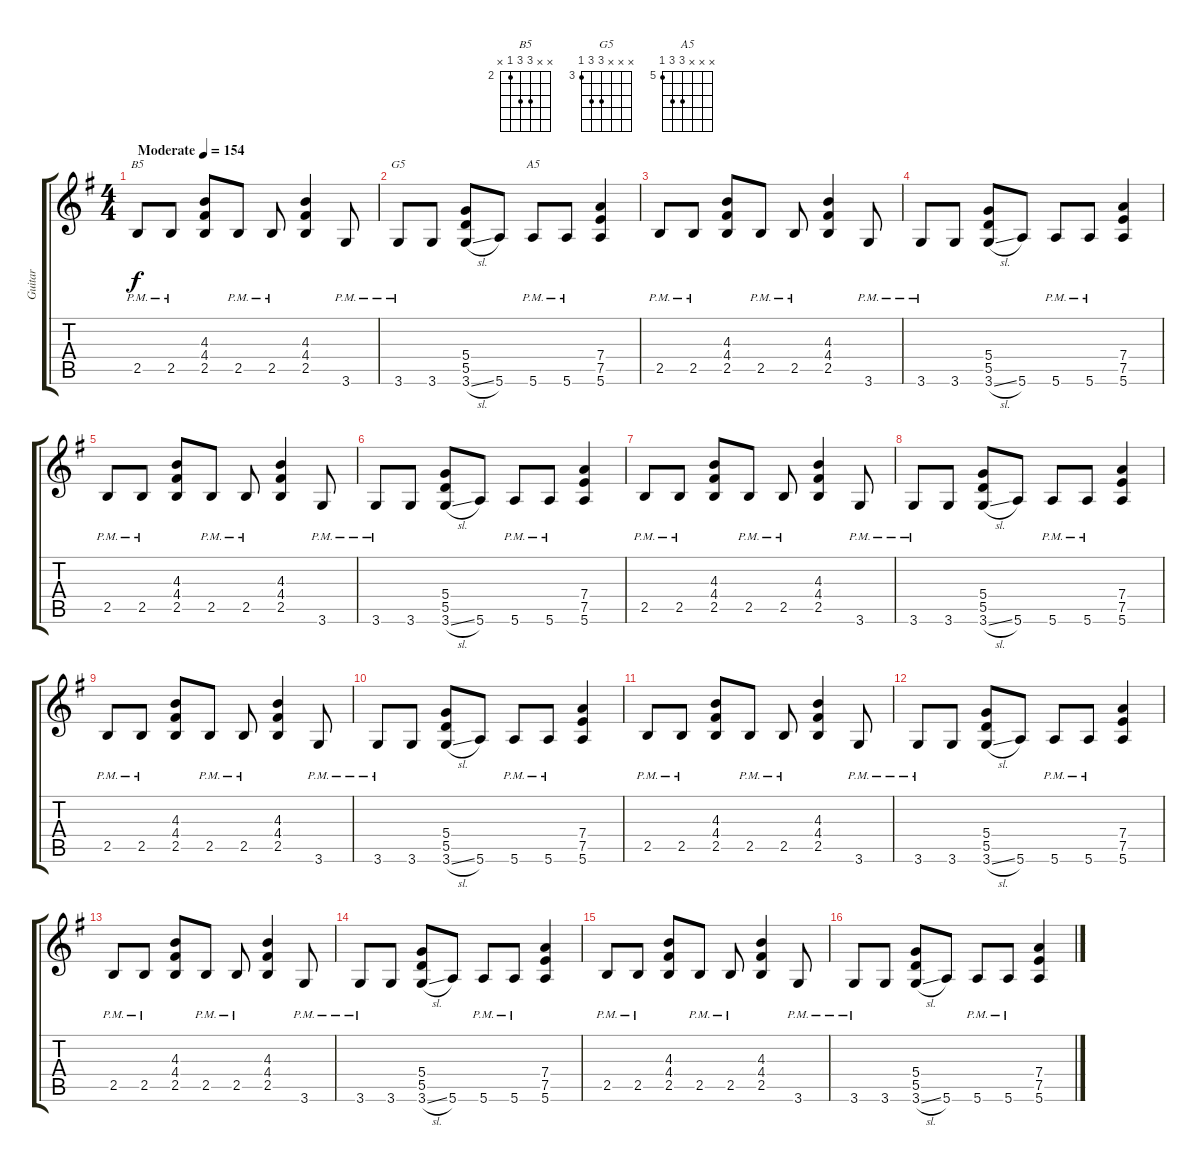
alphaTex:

\track ("Guitar" "Guitar") {instrument overdrivenguitar}
\staff {score tabs}
\tuning (E4 B3 G3 D3 A2 E2) {hide}
\chord ("B5" x x 4 4 2 x) {firstfret 2}
\chord ("G5" x x x 5 5 3) {firstfret 3}
\chord ("A5" x x x 7 7 5) {firstfret 5}
\ts (4 4)
\tempo (154 "Moderate")
\clef g2
\ks g
2.5{pm}.8{ch "B5" dy f instrument overdrivenguitar} 2.5{pm}.8 (4.3 4.4 2.5).8 2.5{pm}.8 2.5{pm}.8 (4.3 4.4 2.5).4 3.6{pm}.8 |
3.6{pm}.8{ch "G5"} 3.6.8 (5.4 5.5 3.6{sl}).8 5.6.8 5.6{pm}.8{ch "A5"} 5.6{pm}.8 (7.4 7.5 5.6).4 |
2.5{pm}.8 2.5{pm}.8 (4.3 4.4 2.5).8 2.5{pm}.8 2.5{pm}.8 (4.3 4.4 2.5).4 3.6{pm}.8 |
3.6{pm}.8 3.6.8 (5.4 5.5 3.6{sl}).8 5.6.8 5.6{pm}.8 5.6{pm}.8 (7.4 7.5 5.6).4 |
2.5{pm}.8 2.5{pm}.8 (4.3 4.4 2.5).8 2.5{pm}.8 2.5{pm}.8 (4.3 4.4 2.5).4 3.6{pm}.8 |
3.6{pm}.8 3.6.8 (5.4 5.5 3.6{sl}).8 5.6.8 5.6{pm}.8 5.6{pm}.8 (7.4 7.5 5.6).4 |
2.5{pm}.8 2.5{pm}.8 (4.3 4.4 2.5).8 2.5{pm}.8 2.5{pm}.8 (4.3 4.4 2.5).4 3.6{pm}.8 |
3.6{pm}.8 3.6.8 (5.4 5.5 3.6{sl}).8 5.6.8 5.6{pm}.8 5.6{pm}.8 (7.4 7.5 5.6).4 |
2.5{pm}.8 2.5{pm}.8 (4.3 4.4 2.5).8 2.5{pm}.8 2.5{pm}.8 (4.3 4.4 2.5).4 3.6{pm}.8 |
3.6{pm}.8 3.6.8 (5.4 5.5 3.6{sl}).8 5.6.8 5.6{pm}.8 5.6{pm}.8 (7.4 7.5 5.6).4 |
2.5{pm}.8 2.5{pm}.8 (4.3 4.4 2.5).8 2.5{pm}.8 2.5{pm}.8 (4.3 4.4 2.5).4 3.6{pm}.8 |
3.6{pm}.8 3.6.8 (5.4 5.5 3.6{sl}).8 5.6.8 5.6{pm}.8 5.6{pm}.8 (7.4 7.5 5.6).4 |
2.5{pm}.8 2.5{pm}.8 (4.3 4.4 2.5).8 2.5{pm}.8 2.5{pm}.8 (4.3 4.4 2.5).4 3.6{pm}.8 |
3.6{pm}.8 3.6.8 (5.4 5.5 3.6{sl}).8 5.6.8 5.6{pm}.8 5.6{pm}.8 (7.4 7.5 5.6).4 |
2.5{pm}.8 2.5{pm}.8 (4.3 4.4 2.5).8 2.5{pm}.8 2.5{pm}.8 (4.3 4.4 2.5).4 3.6{pm}.8 |
3.6{pm}.8 3.6.8 (5.4 5.5 3.6{sl}).8 5.6.8 5.6{pm}.8 5.6{pm}.8 (7.4 7.5 5.6).4
